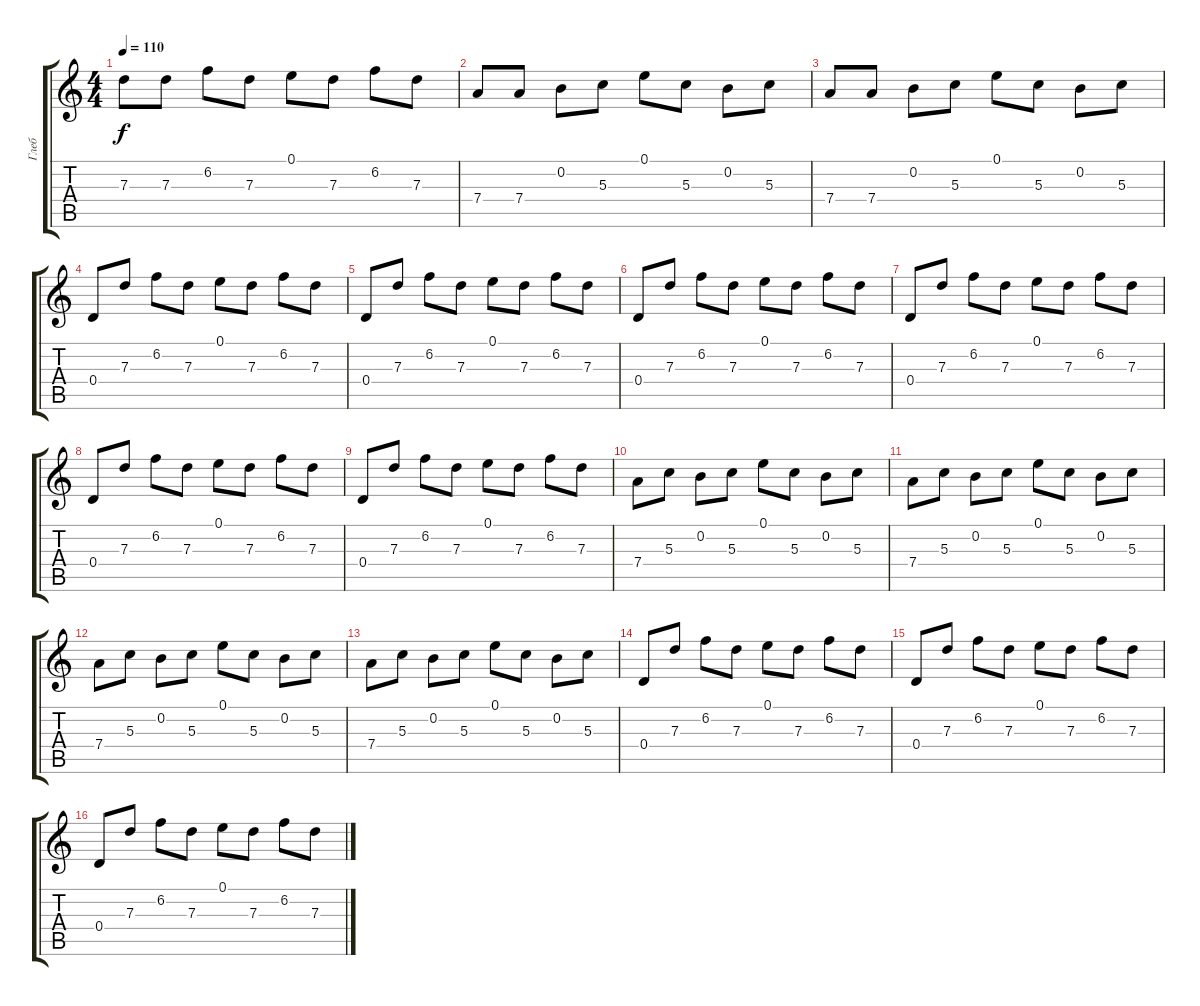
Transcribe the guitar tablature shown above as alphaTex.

\track ("Глеб" "Глеб") {instrument acousticguitarsteel}
\staff {score tabs}
\tuning (E4 B3 G3 D3 A2 E2) {hide}
\ts (4 4)
\tempo 110
\clef g2
\ks c
7.3.8{dy f} 7.3.8 6.2.8 7.3.8 0.1.8 7.3.8 6.2.8 7.3.8 |
7.4.8 7.4.8 0.2.8 5.3.8 0.1.8 5.3.8 0.2.8 5.3.8 |
7.4.8 7.4.8 0.2.8 5.3.8 0.1.8 5.3.8 0.2.8 5.3.8 |
0.4.8 7.3.8 6.2.8 7.3.8 0.1.8 7.3.8 6.2.8 7.3.8 |
0.4.8 7.3.8 6.2.8 7.3.8 0.1.8 7.3.8 6.2.8 7.3.8 |
0.4.8 7.3.8 6.2.8 7.3.8 0.1.8 7.3.8 6.2.8 7.3.8 |
0.4.8 7.3.8 6.2.8 7.3.8 0.1.8 7.3.8 6.2.8 7.3.8 |
0.4.8 7.3.8 6.2.8 7.3.8 0.1.8 7.3.8 6.2.8 7.3.8 |
0.4.8 7.3.8 6.2.8 7.3.8 0.1.8 7.3.8 6.2.8 7.3.8 |
7.4.8 5.3.8 0.2.8 5.3.8 0.1.8 5.3.8 0.2.8 5.3.8 |
7.4.8 5.3.8 0.2.8 5.3.8 0.1.8 5.3.8 0.2.8 5.3.8 |
7.4.8 5.3.8 0.2.8 5.3.8 0.1.8 5.3.8 0.2.8 5.3.8 |
7.4.8 5.3.8 0.2.8 5.3.8 0.1.8 5.3.8 0.2.8 5.3.8 |
0.4.8 7.3.8 6.2.8 7.3.8 0.1.8 7.3.8 6.2.8 7.3.8 |
0.4.8 7.3.8 6.2.8 7.3.8 0.1.8 7.3.8 6.2.8 7.3.8 |
0.4.8 7.3.8 6.2.8 7.3.8 0.1.8 7.3.8 6.2.8 7.3.8
